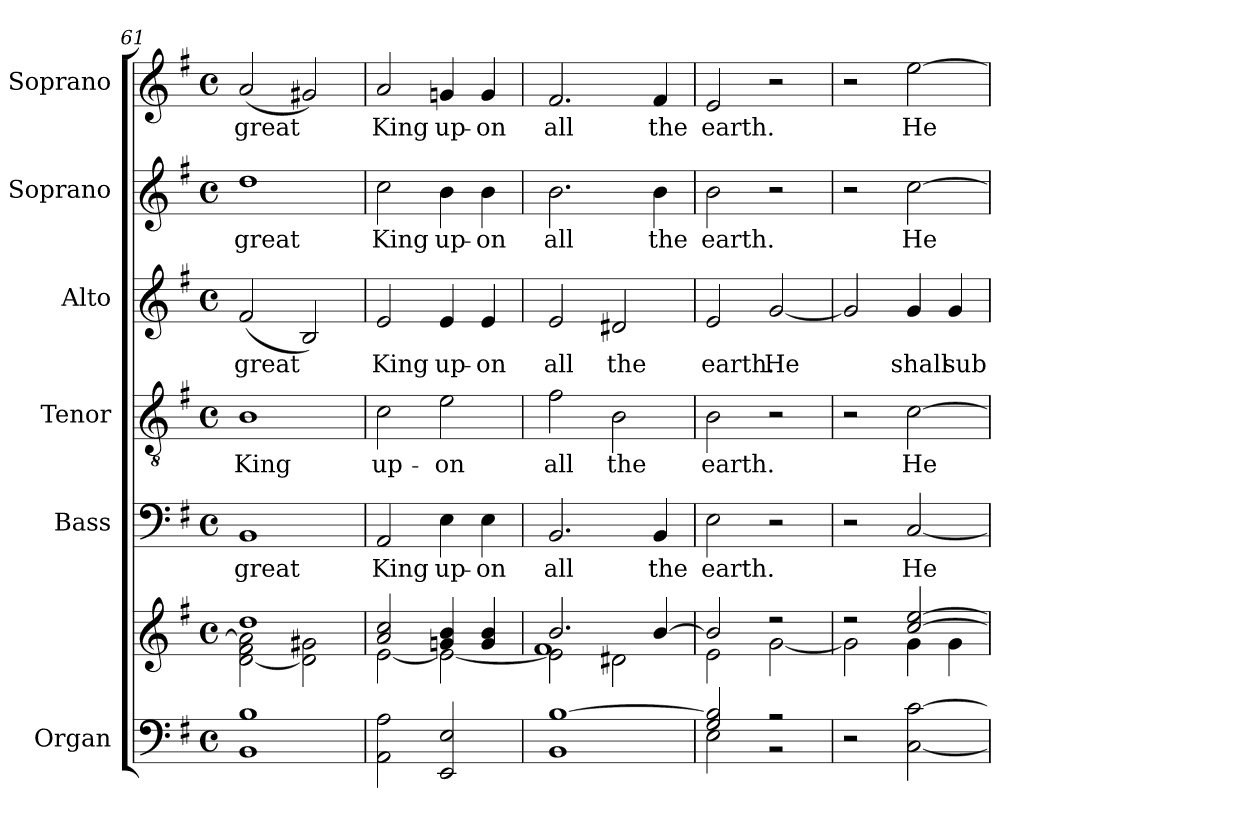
**kern	**kern	**kern	**text	**kern	**text	**kern	**text	**kern	**text	**kern	**text
*part6	*part6	*part5	*part5	*part4	*part4	*part3	*part3	*part2	*part2	*part1	*part1
*staff7	*staff6	*staff5	*staff5	*staff4	*staff4	*staff3	*staff3	*staff2	*staff2	*staff1	*staff1
*I"Organ	*	*I"Bass	*	*I"Tenor	*	*I"Alto	*	*I"Soprano	*	*I"Soprano	*
*I'Org.	*	*I'B.	*	*I'T.	*	*I'A.	*	*I'S.	*	*I'S.	*
*clefF4	*clefG2	*clefF4	*	*clefGv2	*	*clefG2	*	*clefG2	*	*clefG2	*
*	*	*	*	*ITrd7c12	*	*	*	*	*	*	*
*k[f#]	*k[f#]	*k[f#]	*	*k[f#]	*	*k[f#]	*	*k[f#]	*	*k[f#]	*
*G:	*G:	*G:	*	*G:	*	*G:	*	*G:	*	*G:	*
*M4/4	*M4/4	*M4/4	*	*M4/4	*	*M4/4	*	*M4/4	*	*M4/4	*
*met(c)	*met(c)	*met(c)	*	*met(c)	*	*met(c)	*	*met(c)	*	*met(c)	*
=61	=61	=61	=61	=61	=61	=61	=61	=61	=61	=61	=61
*	*^	*	*	*	*	*	*	*	*	*	*
!	!	!	!	!LO:LY:b:color=#000000	!	!	!	!	!	!	!	!
!	!	!	!	!	!	!LO:LY:b:color=#000000	!	!	!	!	!	!
!	!	!	!	!	!	!	!	!LO:LY:b:color=#000000	!	!	!	!
!	!	!	!	!	!	!	!	!	!	!LO:LY:b:color=#000000	!	!
!	!	!	!	!	!	!	!	!	!	!	!	!LO:LY:b:color=#000000
1BBi 1Bi	1ddi	[<2di\ 2f#i 2ai]	1BBi	great	1BBi	King	(2f#i/	great	1ddi	great	(2ai/	great
.	.	2di\] 2g#Xi	.	.	.	.	2Bi/)	.	.	.	2g#Xi/)	.
=62	=62	=62	=62	=62	=62	=62	=62	=62	=62	=62	=62	=62
!	!	!	!	!LO:LY:b:color=#000000	!	!	!	!	!	!	!	!
!	!	!	!	!	!	!LO:LY:b:color=#000000	!	!	!	!	!	!
!	!	!	!	!	!	!	!	!LO:LY:b:color=#000000	!	!	!	!
!	!	!	!	!	!	!	!	!	!	!LO:LY:b:color=#000000	!	!
!	!	!	!	!	!	!	!	!	!	!	!	!LO:LY:b:color=#000000
2AAi\ 2Ai	2ai/ 2cci	[<2ei\	2AAi/	King	2Ci\	up-	2ei/	King	2cci\	King	2ai/	King
!	!	!	!	!LO:LY:b:color=#000000	!	!	!	!	!	!	!	!
!	!	!	!	!	!	!LO:LY:b:color=#000000	!	!	!	!	!	!
!	!	!	!	!	!	!	!	!LO:LY:b:color=#000000	!	!	!	!
!	!	!	!	!	!	!	!	!	!	!LO:LY:b:color=#000000	!	!
!	!	!	!	!	!	!	!	!	!	!	!	!LO:LY:b:color=#000000
2EEi/ 2Ei	4gni/ 4bi	2ei\_<	4Ei\	up-	2Ei\	-on	4ei/	up-	4bi\	up-	4gni/	up-
!	!	!	!	!LO:LY:b:color=#000000	!	!	!	!	!	!	!	!
!	!	!	!	!	!	!	!	!LO:LY:b:color=#000000	!	!	!	!
!	!	!	!	!	!	!	!	!	!	!LO:LY:b:color=#000000	!	!
!	!	!	!	!	!	!	!	!	!	!	!	!LO:LY:b:color=#000000
.	4gi/ 4bi	.	4Ei\	-on	.	.	4ei/	-on	4bi\	-on	4gi/	-on
=63	=63	=63	=63	=63	=63	=63	=63	=63	=63	=63	=63	=63
*	*	*^	*	*	*	*	*	*	*	*	*	*
!	!	!	!	!	!LO:LY:b:color=#000000	!	!	!	!	!	!	!	!
!	!	!	!	!	!	!	!LO:LY:b:color=#000000	!	!	!	!	!	!
!	!	!	!	!	!	!	!	!	!LO:LY:b:color=#000000	!	!	!	!
!	!	!	!	!	!	!	!	!	!	!	!LO:LY:b:color=#000000	!	!
!	!	!	!	!	!	!	!	!	!	!	!	!	!LO:LY:b:color=#000000
1BBi [>1Bi	2.bi/	2ei\]	1f#i	2.BBi/	all	2F#i\	all	2ei/	all	2.bi\	all	2.f#i/	all
!	!	!	!	!	!	!	!LO:LY:b:color=#000000	!	!	!	!	!	!
!	!	!	!	!	!	!	!	!	!LO:LY:b:color=#000000	!	!	!	!
.	.	2d#Xi\	.	.	.	2BBi\	the	2d#Xi/	the	.	.	.	.
!	!	!	!	!	!LO:LY:b:color=#000000	!	!	!	!	!	!	!	!
!	!	!	!	!	!	!	!	!	!	!	!LO:LY:b:color=#000000	!	!
!	!	!	!	!	!	!	!	!	!	!	!	!	!LO:LY:b:color=#000000
.	[>4bi/	.	.	4BBi/	the	.	.	.	.	4bi\	the	4f#i/	the
*	*	*v	*v	*	*	*	*	*	*	*	*	*	*
=64	=64	=64	=64	=64	=64	=64	=64	=64	=64	=64	=64	=64
*^	*	*	*	*	*	*	*	*	*	*	*	*
!	!	!	!	!	!LO:LY:b:color=#000000	!	!	!	!	!	!	!	!
!	!	!	!	!	!	!	!LO:LY:b:color=#000000	!	!	!	!	!	!
!	!	!	!	!	!	!	!	!	!LO:LY:b:color=#000000	!	!	!	!
!	!	!	!	!	!	!	!	!	!	!	!LO:LY:b:color=#000000	!	!
!	!	!	!	!	!	!	!	!	!	!	!	!	!LO:LY:b:color=#000000
2Gi/ 2Bi]	2Ei\	2bi/]	2ei\	2Ei\	earth.	2BBi\	earth.	2ei/	earth.	2bi\	earth.	2ei/	earth.
!	!	!	!	!	!	!	!	!	!LO:LY:b:color=#000000	!	!	!	!
2r	2r	2r	[<2gi\	2r	.	2r	.	[<2gi/	He	2r	.	2r	.
*v	*v	*	*	*	*	*	*	*	*	*	*	*	*
=65	=65	=65	=65	=65	=65	=65	=65	=65	=65	=65	=65	=65
2r	2r	2gi\]	2r	.	2r	.	2gi/]	.	2r	.	2r	.
!	!	!	!	!LO:LY:b:color=#000000	!	!	!	!	!	!	!	!
!	!	!	!	!	!	!LO:LY:b:color=#000000	!	!	!	!	!	!
!	!	!	!	!	!	!	!	!LO:LY:b:color=#000000	!	!	!	!
!	!	!	!	!	!	!	!	!	!	!LO:LY:b:color=#000000	!	!
!	!	!	!	!	!	!	!	!	!	!	!	!LO:LY:b:color=#000000
[<2Ci\ [>2ci	[>2cci/ [>2eei	4gi\	[<2Ci/	He	[>2Ci\	He	4gi/	shall	[>2cci\	He	[>2eei\	He
!	!	!	!	!	!	!	!	!LO:LY:b:color=#000000	!	!	!	!
.	.	4gi\	.	.	.	.	4gi/	sub-	.	.	.	.
*	*v	*v	*	*	*	*	*	*	*	*	*	*
=	=	=	=	=	=	=	=	=	=	=	=
*-	*-	*-	*-	*-	*-	*-	*-	*-	*-	*-	*-
